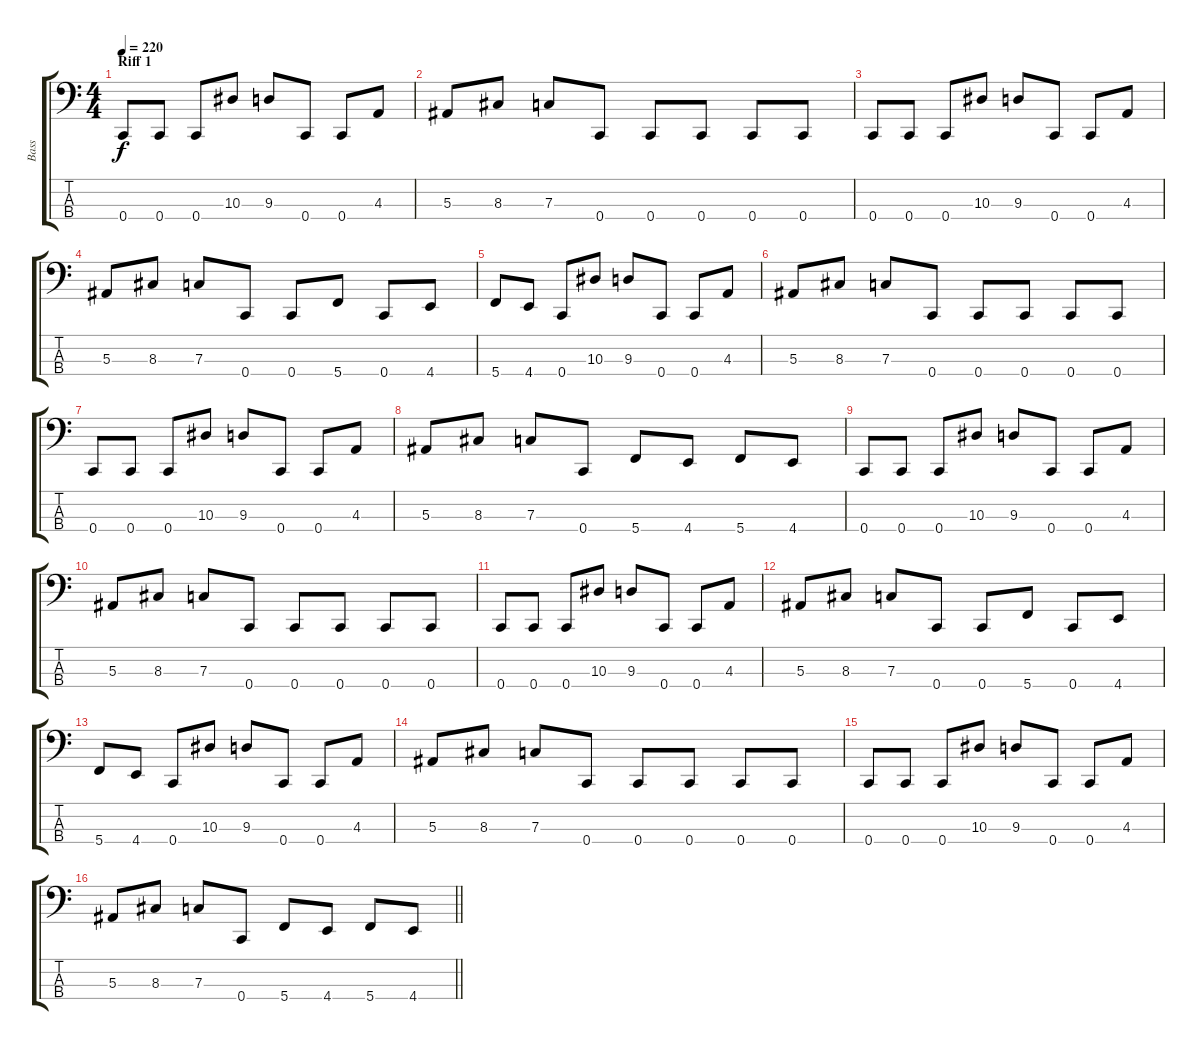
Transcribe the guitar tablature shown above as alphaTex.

\track ("Bass" "Bass") {instrument electricbassfinger}
\staff {score tabs}
\tuning (Eb2 Bb1 F1 C1) {hide}
\ts (4 4)
\section ("" "Riff 1")
\tempo 220
\clef f4
\ks c
0.4.8{dy f} 0.4.8 0.4.8 10.3.8 9.3.8 0.4.8 0.4.8 4.3.8 |
5.3.8 8.3.8 7.3.8 0.4.8 0.4.8 0.4.8 0.4.8 0.4.8 |
0.4.8 0.4.8 0.4.8 10.3.8 9.3.8 0.4.8 0.4.8 4.3.8 |
5.3.8 8.3.8 7.3.8 0.4.8 0.4.8 5.4.8 0.4.8 4.4.8 |
5.4.8 4.4.8 0.4.8 10.3.8 9.3.8 0.4.8 0.4.8 4.3.8 |
5.3.8 8.3.8 7.3.8 0.4.8 0.4.8 0.4.8 0.4.8 0.4.8 |
0.4.8 0.4.8 0.4.8 10.3.8 9.3.8 0.4.8 0.4.8 4.3.8 |
5.3.8 8.3.8 7.3.8 0.4.8 5.4.8 4.4.8 5.4.8 4.4.8 |
0.4.8 0.4.8 0.4.8 10.3.8 9.3.8 0.4.8 0.4.8 4.3.8 |
5.3.8 8.3.8 7.3.8 0.4.8 0.4.8 0.4.8 0.4.8 0.4.8 |
0.4.8 0.4.8 0.4.8 10.3.8 9.3.8 0.4.8 0.4.8 4.3.8 |
5.3.8 8.3.8 7.3.8 0.4.8 0.4.8 5.4.8 0.4.8 4.4.8 |
5.4.8 4.4.8 0.4.8 10.3.8 9.3.8 0.4.8 0.4.8 4.3.8 |
5.3.8 8.3.8 7.3.8 0.4.8 0.4.8 0.4.8 0.4.8 0.4.8 |
0.4.8 0.4.8 0.4.8 10.3.8 9.3.8 0.4.8 0.4.8 4.3.8 |
\barLineRight lightlight
5.3.8 8.3.8 7.3.8 0.4.8 5.4.8 4.4.8 5.4.8 4.4.8
